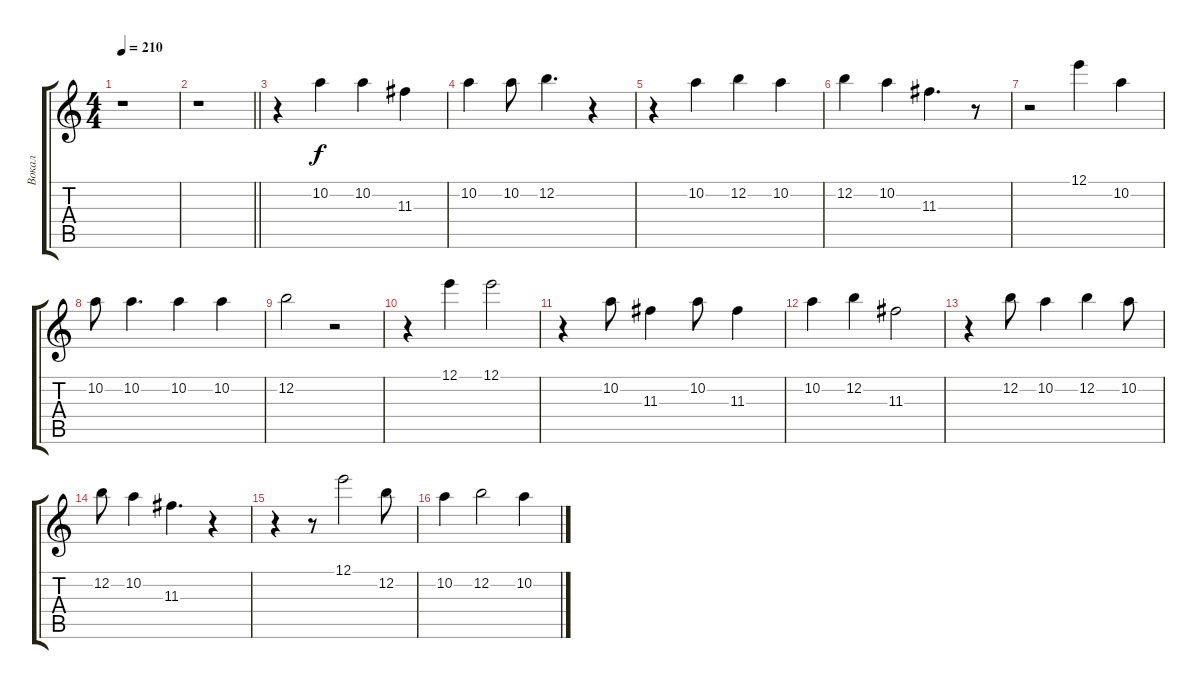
\track ("Вокал" "Вокал") {instrument oboe}
\staff {score tabs}
\tuning (E5 B4 G4 D4 A3 E3) {hide}
\ts (4 4)
\tempo 210
\clef g2
\ks c
r.1{dy f} |
\barLineRight lightlight
r.1 |
\section ("" "")
r.4 10.2.4 10.2.4 11.3.4 |
10.2.4 10.2.8 12.2.4{d} r.4 |
r.4 10.2.4 12.2.4 10.2.4 |
12.2.4 10.2.4 11.3.4{d} r.8 |
r.2 12.1.4 10.2.4 |
10.2.8 10.2.4{d} 10.2.4 10.2.4 |
12.2.2 r.2 |
r.4 12.1.4 12.1.2 |
r.4 10.2.8 11.3.4 10.2.8 11.3.4 |
10.2.4 12.2.4 11.3.2 |
r.4 12.2.8 10.2.4 12.2.4 10.2.8 |
12.2.8 10.2.4 11.3.4{d} r.4 |
r.4 r.8 12.1.2 12.2.8 |
10.2.4 12.2.2 10.2.4
